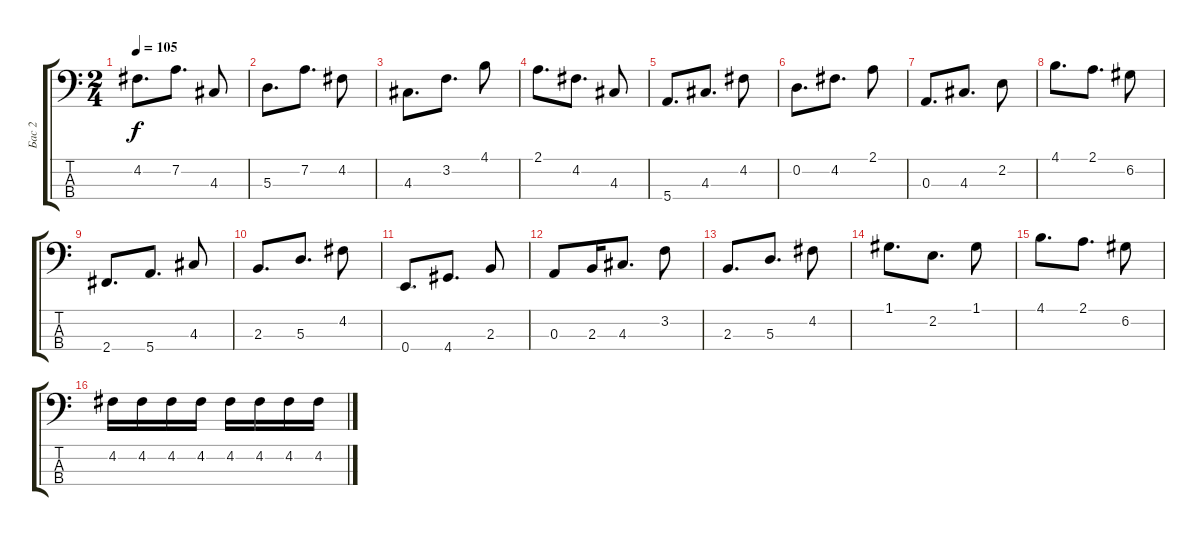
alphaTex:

\track ("Бас 2" "Бас 2") {instrument electricbasspick}
\staff {score tabs}
\tuning (G2 D2 A1 E1) {hide}
\ts (2 4)
\tempo 105
\clef f4
\ks c
4.2.8{d dy f} 7.2.8{d} 4.3.8 |
5.3.8{d} 7.2.8{d} 4.2.8 |
4.3.8{d} 3.2.8{d} 4.1.8 |
2.1.8{d} 4.2.8{d} 4.3.8 |
5.4.8{d} 4.3.8{d} 4.2.8 |
0.2.8{d} 4.2.8{d} 2.1.8 |
0.3.8{d} 4.3.8{d} 2.2.8 |
4.1.8{d} 2.1.8{d} 6.2.8 |
2.4.8{d} 5.4.8{d} 4.3.8 |
2.3.8{d} 5.3.8{d} 4.2.8 |
0.4.8{d} 4.4.8{d} 2.3.8 |
0.3.8 2.3.16 4.3.8{d} 3.2.8 |
2.3.8{d} 5.3.8{d} 4.2.8 |
1.1.8{d} 2.2.8{d} 1.1.8 |
4.1.8{d} 2.1.8{d} 6.2.8 |
4.2.16 4.2.16 4.2.16 4.2.16 4.2.16 4.2.16 4.2.16 4.2.16
